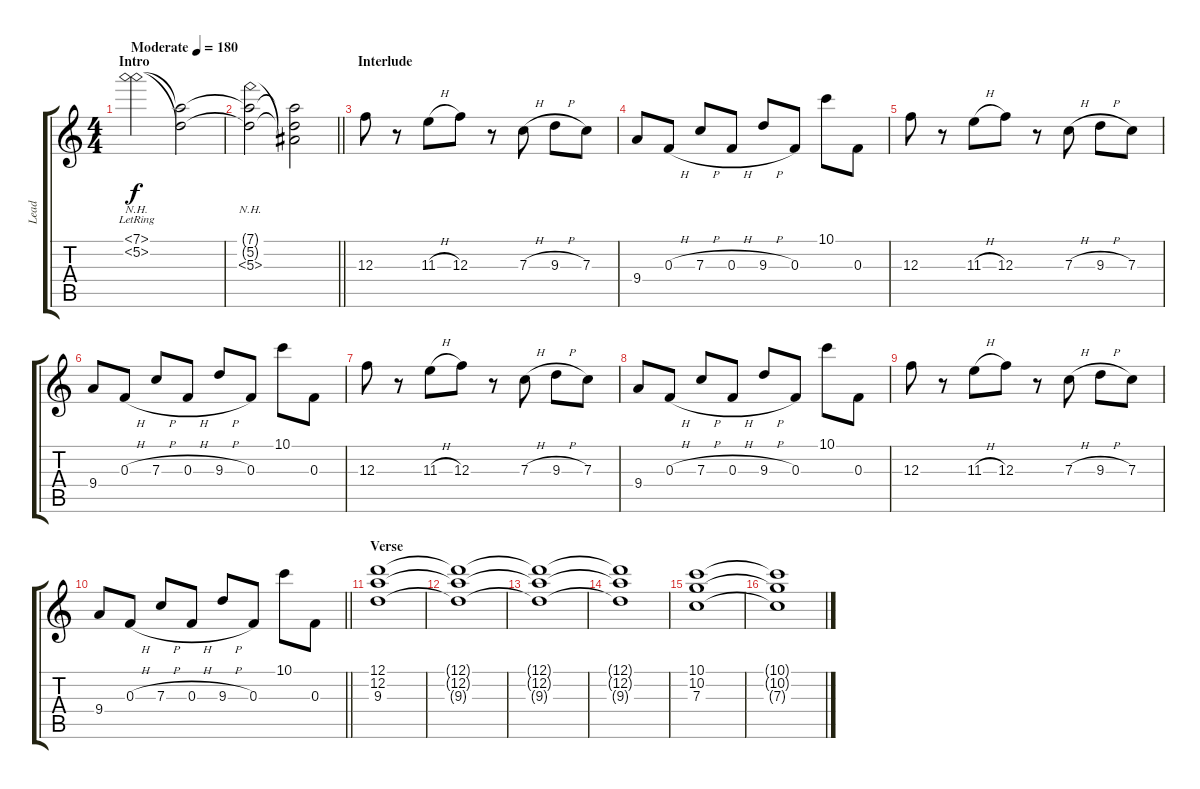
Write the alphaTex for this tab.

\track ("Lead" "Lead") {instrument distortionguitar}
\staff {score tabs}
\tuning (D4 A3 F3 C3 G2 C2) {hide}
\ts (4 4)
\section ("" "Intro")
\tempo (180 "Moderate")
\clef g2
\ks c
(7.1{nh lr} 5.2{nh lr}).2{dy f instrument distortionguitar} (7.1{t} 5.2{t}).2 |
\barLineRight lightlight
(7.1{t} 5.2{t} 5.3{nh}).2 (7.1{t} 5.2{t} 5.3{t}).2 |
\section ("" "Interlude")
12.3.8 r.8 11.3{h}.8 12.3.8 r.8 7.3{h}.8 9.3{h}.8 7.3.8 |
9.4.8 0.3{h}.8 7.3{h}.8 0.3{h}.8 9.3{h}.8 0.3.8 10.1.8 0.3.8 |
12.3.8 r.8 11.3{h}.8 12.3.8 r.8 7.3{h}.8 9.3{h}.8 7.3.8 |
9.4.8 0.3{h}.8 7.3{h}.8 0.3{h}.8 9.3{h}.8 0.3.8 10.1.8 0.3.8 |
12.3.8 r.8 11.3{h}.8 12.3.8 r.8 7.3{h}.8 9.3{h}.8 7.3.8 |
9.4.8 0.3{h}.8 7.3{h}.8 0.3{h}.8 9.3{h}.8 0.3.8 10.1.8 0.3.8 |
12.3.8 r.8 11.3{h}.8 12.3.8 r.8 7.3{h}.8 9.3{h}.8 7.3.8 |
\barLineRight lightlight
9.4.8 0.3{h}.8 7.3{h}.8 0.3{h}.8 9.3{h}.8 0.3.8 10.1.8 0.3.8 |
\section ("" "Verse")
(12.1 12.2 9.3).1 |
(12.1{t} 12.2{t} 9.3{t}).1 |
(12.1{t} 12.2{t} 9.3{t}).1 |
(12.1{t} 12.2{t} 9.3{t}).1 |
(10.1 10.2 7.3).1 |
(10.1{t} 10.2{t} 7.3{t}).1
